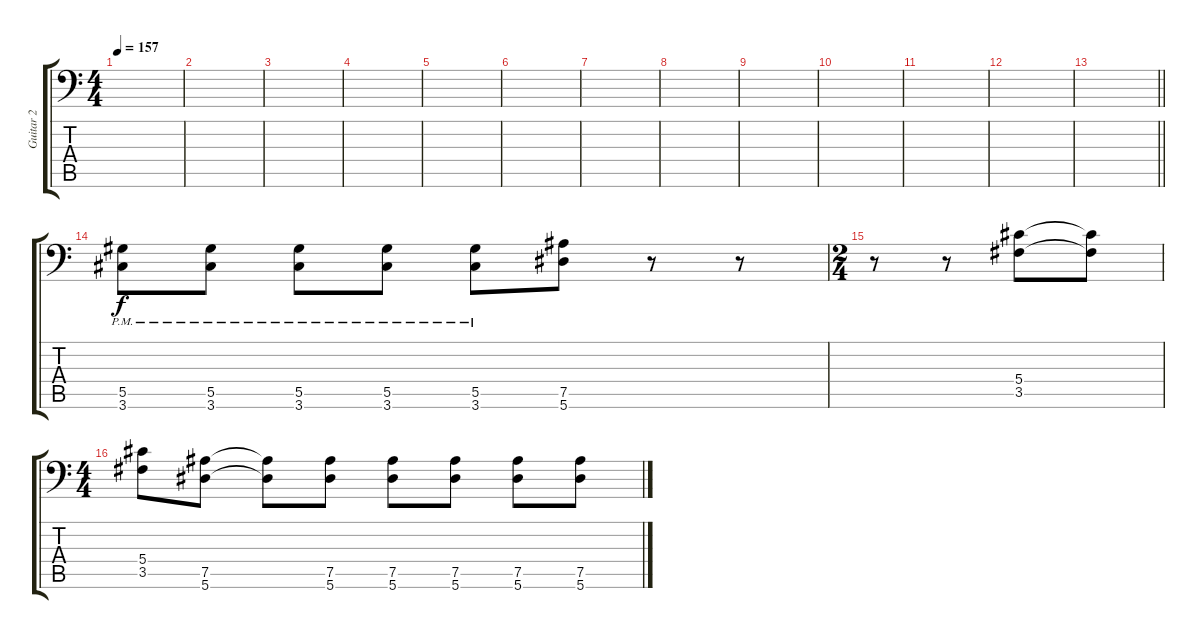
\track ("Guitar 2" "Guitar 2") {instrument distortionguitar}
\staff {score tabs}
\tuning (Bb3 F3 Db3 Ab2 Eb2 Bb1) {hide}
\ts (4 4)
\tempo 157
\clef f4
\ks c
|
|
|
|
|
|
|
|
|
|
|
|
\barLineRight lightlight
|
\section ("" "")
(5.5{pm} 3.6{pm}).8 (5.5{pm} 3.6{pm}).8 (5.5{pm} 3.6{pm}).8 (5.5{pm} 3.6{pm}).8 (5.5{pm} 3.6{pm}).8 (7.5 5.6).8 r.8 r.8 |
\ts (2 4)
r.8 r.8 (5.4 3.5).8 (5.4{t} 3.5{t}).8 |
\ts (4 4)
(5.4 3.5).8 (7.5 5.6).8 (7.5{t} 5.6{t}).8 (7.5 5.6).8 (7.5 5.6).8 (7.5 5.6).8 (7.5 5.6).8 (7.5 5.6).8
